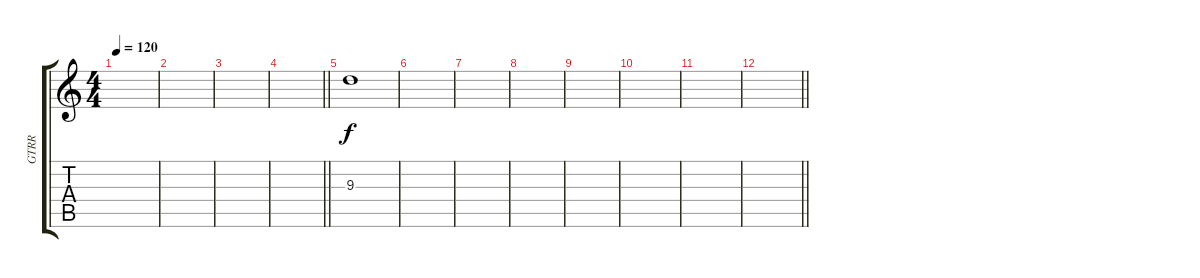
\track ("GTRR" "GTRR") {instrument distortionguitar}
\staff {score tabs}
\tuning (D4 A3 F3 C3 G2 D2) {hide}
\ts (4 4)
\tempo 120
\clef g2
\ks c
|
|
|
\barLineRight lightlight
|
9.3.1 |
|
|
|
|
|
|
\barLineRight lightlight
